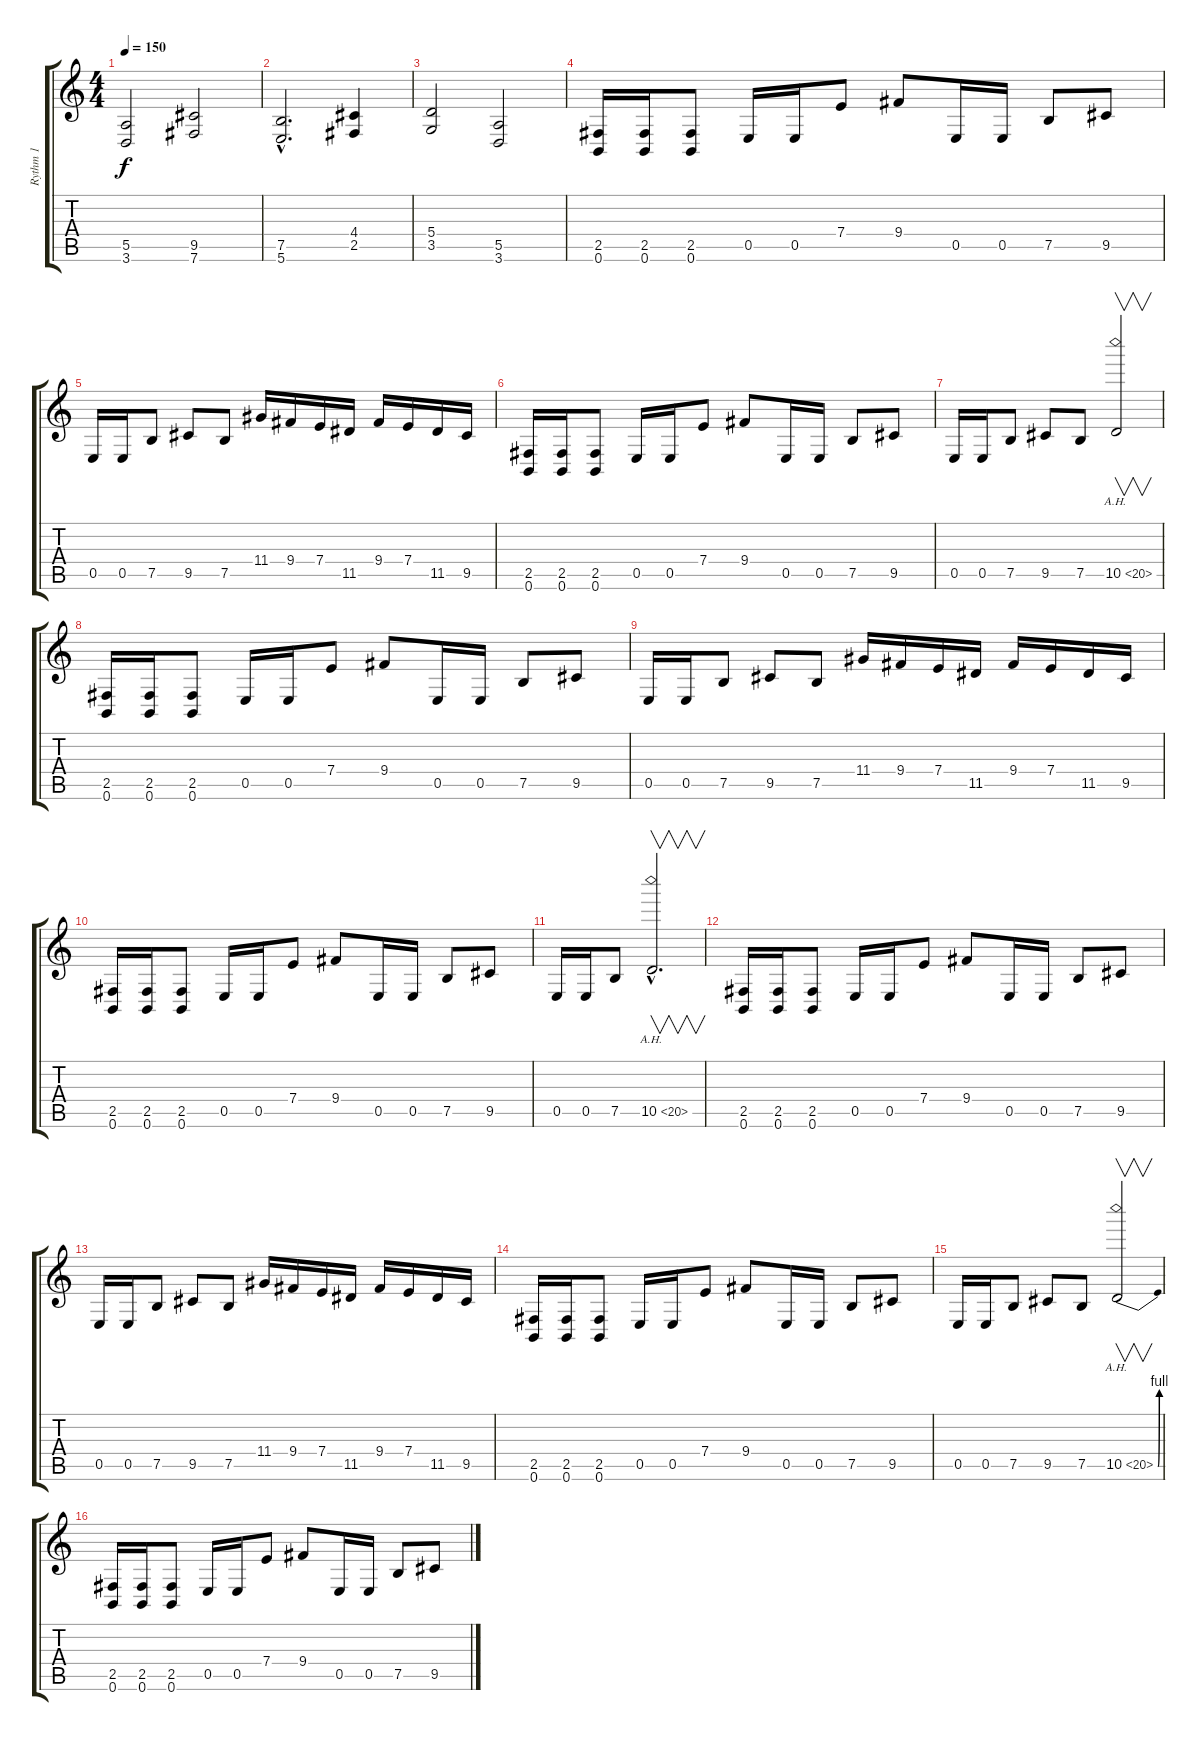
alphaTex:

\track ("Rythm 1" "Rythm 1") {instrument distortionguitar}
\staff {score tabs}
\tuning (B3 Gb3 D3 A2 E2 B1) {hide}
\ts (4 4)
\tempo 150
\clef g2
\ks c
(5.5 3.6).2{dy f} (9.5 7.6).2 |
(7.5{hac} 5.6{hac}).2{d} (4.4 2.5).4 |
(5.4 3.5).2 (5.5 3.6).2 |
(2.5 0.6).16 (2.5 0.6).16 (2.5 0.6).8 0.5.16 0.5.16 7.4.8 9.4.8 0.5.16 0.5.16 7.5.8 9.5.8 |
0.5.16 0.5.16 7.5.8 9.5.8 7.5.8 11.4.16 9.4.16 7.4.16 11.5.16 9.4.16 7.4.16 11.5.16 9.5.16 |
(2.5 0.6).16 (2.5 0.6).16 (2.5 0.6).8 0.5.16 0.5.16 7.4.8 9.4.8 0.5.16 0.5.16 7.5.8 9.5.8 |
0.5.16 0.5.16 7.5.8 9.5.8 7.5.8 10.5{ah 10}.2{v} |
(2.5 0.6).16 (2.5 0.6).16 (2.5 0.6).8 0.5.16 0.5.16 7.4.8 9.4.8 0.5.16 0.5.16 7.5.8 9.5.8 |
0.5.16 0.5.16 7.5.8 9.5.8 7.5.8 11.4.16 9.4.16 7.4.16 11.5.16 9.4.16 7.4.16 11.5.16 9.5.16 |
(2.5 0.6).16 (2.5 0.6).16 (2.5 0.6).8 0.5.16 0.5.16 7.4.8 9.4.8 0.5.16 0.5.16 7.5.8 9.5.8 |
0.5.16 0.5.16 7.5.8 10.5{ah 10 hac}.2{v d} |
(2.5 0.6).16 (2.5 0.6).16 (2.5 0.6).8 0.5.16 0.5.16 7.4.8 9.4.8 0.5.16 0.5.16 7.5.8 9.5.8 |
0.5.16 0.5.16 7.5.8 9.5.8 7.5.8 11.4.16 9.4.16 7.4.16 11.5.16 9.4.16 7.4.16 11.5.16 9.5.16 |
(2.5 0.6).16 (2.5 0.6).16 (2.5 0.6).8 0.5.16 0.5.16 7.4.8 9.4.8 0.5.16 0.5.16 7.5.8 9.5.8 |
0.5.16 0.5.16 7.5.8 9.5.8 7.5.8 10.5{be (bend 0 0 60 4) ah 10}.2{v} |
(2.5 0.6).16 (2.5 0.6).16 (2.5 0.6).8 0.5.16 0.5.16 7.4.8 9.4.8 0.5.16 0.5.16 7.5.8 9.5.8
